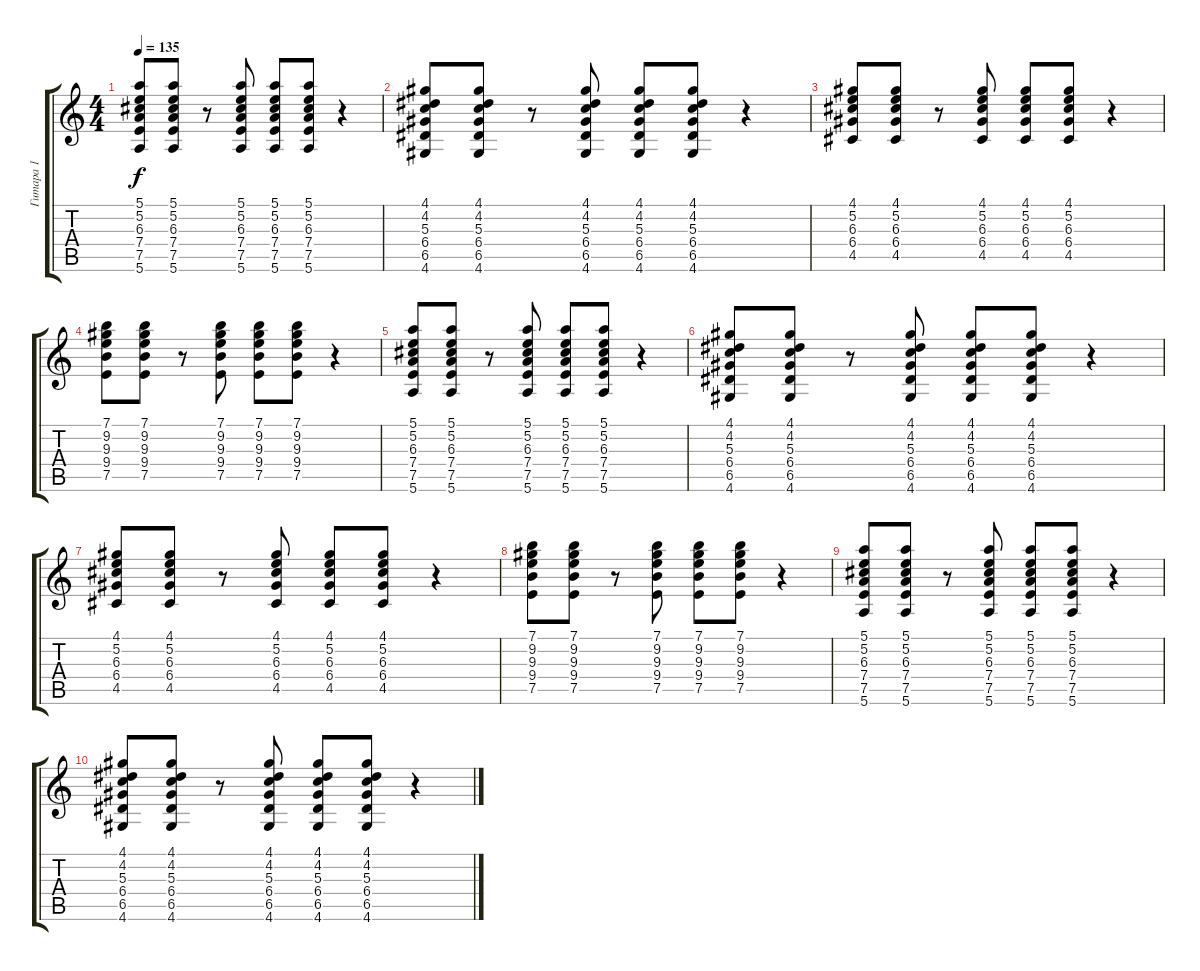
\track ("Гитара 1" "Гитара 1") {instrument acousticguitarsteel}
\staff {score tabs}
\tuning (E4 B3 G3 D3 A2 E2) {hide}
\ts (4 4)
\tempo 135
\clef g2
\ks c
(5.1 5.2 6.3 7.4 7.5 5.6).8{dy f} (5.1 5.2 6.3 7.4 7.5 5.6).8 r.8 (5.1 5.2 6.3 7.4 7.5 5.6).8 (5.1 5.2 6.3 7.4 7.5 5.6).8 (5.1 5.2 6.3 7.4 7.5 5.6).8 r.4 |
(4.1 4.2 5.3 6.4 6.5 4.6).8 (4.1 4.2 5.3 6.4 6.5 4.6).8 r.8 (4.1 4.2 5.3 6.4 6.5 4.6).8 (4.1 4.2 5.3 6.4 6.5 4.6).8 (4.1 4.2 5.3 6.4 6.5 4.6).8 r.4 |
(4.1 5.2 6.3 6.4 4.5).8 (4.1 5.2 6.3 6.4 4.5).8 r.8 (4.1 5.2 6.3 6.4 4.5).8 (4.1 5.2 6.3 6.4 4.5).8 (4.1 5.2 6.3 6.4 4.5).8 r.4 |
(7.1 9.2 9.3 9.4 7.5).8 (7.1 9.2 9.3 9.4 7.5).8 r.8 (7.1 9.2 9.3 9.4 7.5).8 (7.1 9.2 9.3 9.4 7.5).8 (7.1 9.2 9.3 9.4 7.5).8 r.4 |
(5.1 5.2 6.3 7.4 7.5 5.6).8 (5.1 5.2 6.3 7.4 7.5 5.6).8 r.8 (5.1 5.2 6.3 7.4 7.5 5.6).8 (5.1 5.2 6.3 7.4 7.5 5.6).8 (5.1 5.2 6.3 7.4 7.5 5.6).8 r.4 |
(4.1 4.2 5.3 6.4 6.5 4.6).8 (4.1 4.2 5.3 6.4 6.5 4.6).8 r.8 (4.1 4.2 5.3 6.4 6.5 4.6).8 (4.1 4.2 5.3 6.4 6.5 4.6).8 (4.1 4.2 5.3 6.4 6.5 4.6).8 r.4 |
(4.1 5.2 6.3 6.4 4.5).8 (4.1 5.2 6.3 6.4 4.5).8 r.8 (4.1 5.2 6.3 6.4 4.5).8 (4.1 5.2 6.3 6.4 4.5).8 (4.1 5.2 6.3 6.4 4.5).8 r.4 |
(7.1 9.2 9.3 9.4 7.5).8 (7.1 9.2 9.3 9.4 7.5).8 r.8 (7.1 9.2 9.3 9.4 7.5).8 (7.1 9.2 9.3 9.4 7.5).8 (7.1 9.2 9.3 9.4 7.5).8 r.4 |
(5.1 5.2 6.3 7.4 7.5 5.6).8 (5.1 5.2 6.3 7.4 7.5 5.6).8 r.8 (5.1 5.2 6.3 7.4 7.5 5.6).8 (5.1 5.2 6.3 7.4 7.5 5.6).8 (5.1 5.2 6.3 7.4 7.5 5.6).8 r.4 |
(4.1 4.2 5.3 6.4 6.5 4.6).8 (4.1 4.2 5.3 6.4 6.5 4.6).8 r.8 (4.1 4.2 5.3 6.4 6.5 4.6).8 (4.1 4.2 5.3 6.4 6.5 4.6).8 (4.1 4.2 5.3 6.4 6.5 4.6).8 r.4
